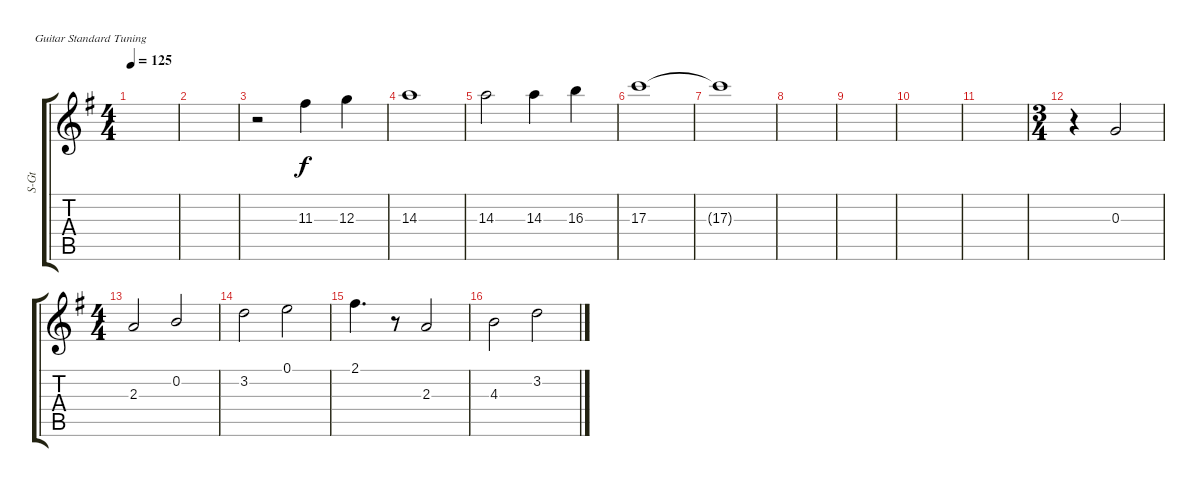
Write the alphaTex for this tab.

\defaultSystemsLayout 4
\bracketExtendMode groupsimilarinstruments
\otherSystemsTrackNameOrientation horizontal
\track ("Lead string 02" "S-Gt") {instrument acousticguitarsteel}
\staff {score tabs}
\tuning (E4 B3 G3 D3 A2 E2)
\ts (4 4)
\tempo 125
\clef g2
\ks g
|
|
r.2{beam Down} 11.3{acc #}.4{beam Down} 12.3{acc forcenatural}.4{beam Down} |
14.3{acc forcenatural}.1{beam Down} |
14.3{acc forcenatural}.2{beam Down} 14.3{acc forcenatural}.4{beam Down} 16.3{acc forcenatural}.4{beam Down} |
17.3{acc forcenatural}.1{beam Down} |
17.3{t acc forcenatural}.1{beam Down} |
|
|
|
|
\ts (3 4)
r.4{beam Down} 0.3{acc forcenatural}.2{beam Up} |
\ts (4 4)
2.3{acc forcenatural}.2{beam Up} 0.2{acc forcenatural}.2{beam Up} |
3.2{acc forcenatural}.2{beam Down} 0.1{acc forcenatural}.2{beam Down} |
2.1{acc #}.4{d beam Down} r.8{beam Down} 2.3{acc forcenatural}.2{beam Up} |
4.3{acc forcenatural}.2{beam Down} 3.2{acc forcenatural}.2{beam Down}
